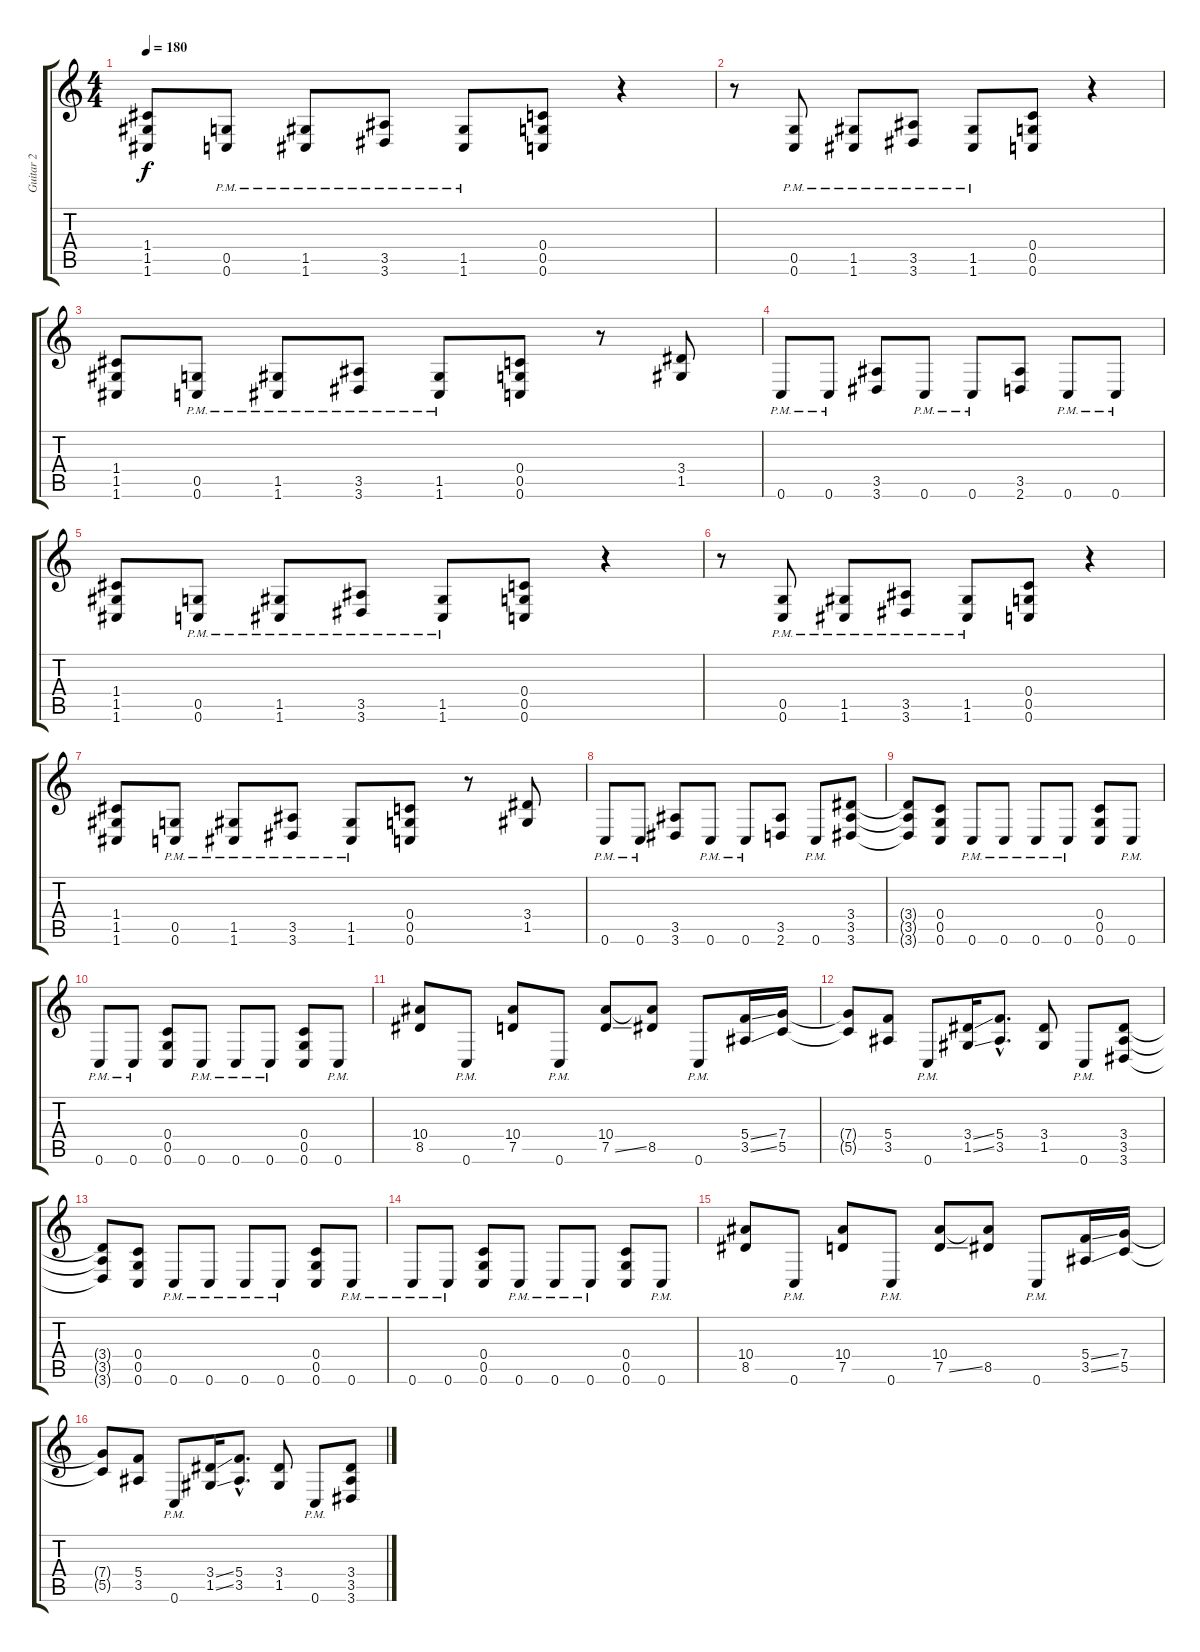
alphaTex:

\track ("Guitar 2" "Guitar 2") {instrument distortionguitar}
\staff {score tabs}
\tuning (D4 A3 F3 C3 G2 C2) {hide}
\ts (4 4)
\tempo 180
\clef g2
\ks c
(1.4 1.5 1.6).8{dy f} (0.5{pm} 0.6).8 (1.5 1.6{pm}).8 (3.5 3.6{pm}).8 (1.5 1.6{pm}).8 (0.4 0.5 0.6).8 r.4 |
r.8 (0.5 0.6{pm}).8 (1.5 1.6{pm}).8 (3.5 3.6{pm}).8 (1.5 1.6{pm}).8 (0.4 0.5 0.6).8 r.4 |
(1.4 1.5 1.6).8 (0.5{pm} 0.6).8 (1.5{pm} 1.6).8 (3.5{pm} 3.6).8 (1.5{pm} 1.6).8 (0.4 0.5 0.6).8 r.8 (3.4 1.5).8 |
0.6{pm}.8 0.6{pm}.8 (3.5 3.6).8 0.6{pm}.8 0.6{pm}.8 (3.5 2.6).8 0.6{pm}.8 0.6{pm}.8 |
(1.4 1.5 1.6).8 (0.5{pm} 0.6).8 (1.5 1.6{pm}).8 (3.5 3.6{pm}).8 (1.5 1.6{pm}).8 (0.4 0.5 0.6).8 r.4 |
r.8 (0.5 0.6{pm}).8 (1.5 1.6{pm}).8 (3.5 3.6{pm}).8 (1.5 1.6{pm}).8 (0.4 0.5 0.6).8 r.4 |
(1.4 1.5 1.6).8 (0.5{pm} 0.6).8 (1.5{pm} 1.6).8 (3.5{pm} 3.6).8 (1.5{pm} 1.6).8 (0.4 0.5 0.6).8 r.8 (3.4 1.5).8 |
0.6{pm}.8 0.6{pm}.8 (3.5 3.6).8 0.6{pm}.8 0.6{pm}.8 (3.5 2.6).8 0.6{pm}.8 (3.4 3.5 3.6).8 |
(3.4{t} 3.5{t} 3.6{t}).8 (0.4 0.5 0.6).8 0.6{pm}.8 0.6{pm}.8 0.6{pm}.8 0.6{pm}.8 (0.4 0.5 0.6).8 0.6{pm}.8 |
0.6{pm}.8 0.6{pm}.8 (0.4 0.5 0.6).8 0.6{pm}.8 0.6{pm}.8 0.6{pm}.8 (0.4 0.5 0.6).8 0.6{pm}.8 |
(10.4 8.5).8 0.6{pm}.8 (10.4 7.5).8 0.6{pm}.8 (10.4 7.5{ss}).8 (10.4{t} 8.5).8 0.6{pm}.8 (5.4{ss} 3.5{ss}).16 (7.4 5.5).16 |
(7.4{t} 5.5{t}).8 (5.4 3.5).8 0.6{pm}.8 (3.4{ss} 1.5{ss}).16 (5.4{hac} 3.5{hac}).8{d} (3.4 1.5).8 0.6{pm}.8 (3.4 3.5 3.6).8 |
(3.4{t} 3.5{t} 3.6{t}).8 (0.4 0.5 0.6).8 0.6{pm}.8 0.6{pm}.8 0.6{pm}.8 0.6{pm}.8 (0.4 0.5 0.6).8 0.6{pm}.8 |
0.6{pm}.8 0.6{pm}.8 (0.4 0.5 0.6).8 0.6{pm}.8 0.6{pm}.8 0.6{pm}.8 (0.4 0.5 0.6).8 0.6{pm}.8 |
(10.4 8.5).8 0.6{pm}.8 (10.4 7.5).8 0.6{pm}.8 (10.4 7.5{ss}).8 (10.4{t} 8.5).8 0.6{pm}.8 (5.4{ss} 3.5{ss}).16 (7.4 5.5).16 |
(7.4{t} 5.5{t}).8 (5.4 3.5).8 0.6{pm}.8 (3.4{ss} 1.5{ss}).16 (5.4{hac} 3.5{hac}).8{d} (3.4 1.5).8 0.6{pm}.8 (3.4 3.5 3.6).8
